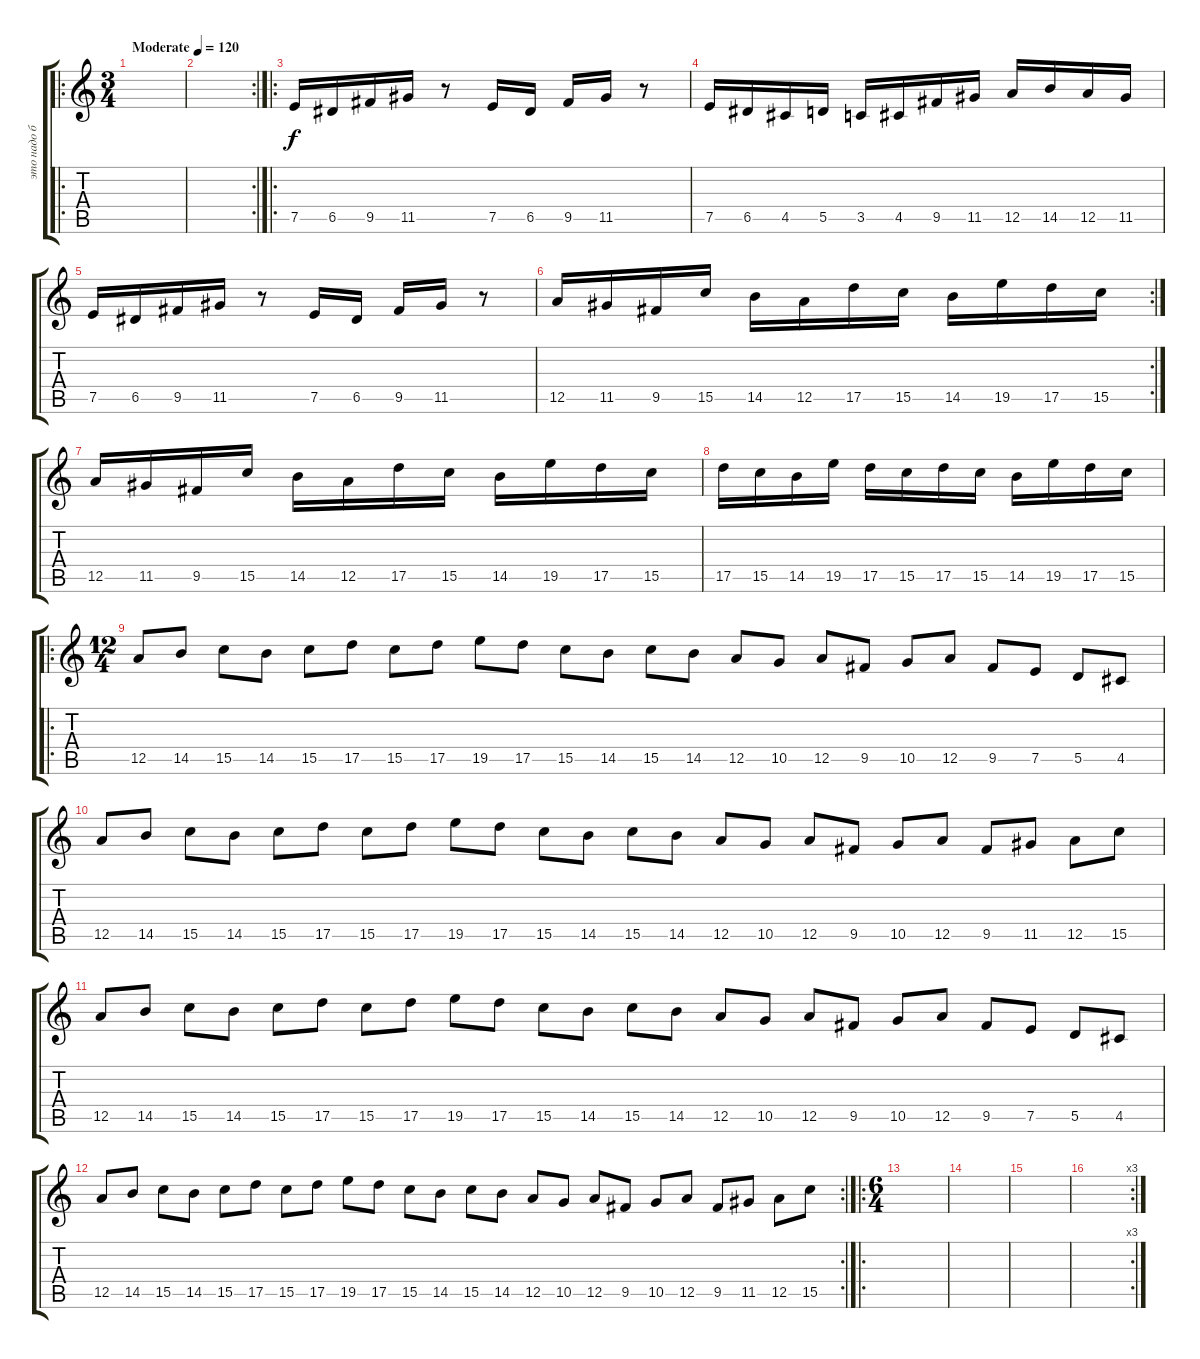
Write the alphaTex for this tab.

\track ("это надо басом сделать)" "это надо б") {instrument acousticguitarsteel}
\staff {score tabs}
\tuning (E4 B3 G3 D3 A2 E2) {hide}
\ro
\ts (3 4)
\tempo (120 "Moderate")
\clef g2
\ks c
|
\rc 2
|
\ro
7.5.16 6.5.16 9.5.16 11.5.16 r.8 7.5.16 6.5.16 9.5.16 11.5.16 r.8 |
7.5.16 6.5.16 4.5.16 5.5.16 3.5.16 4.5.16 9.5.16 11.5.16 12.5.16 14.5.16 12.5.16 11.5.16 |
7.5.16 6.5.16 9.5.16 11.5.16 r.8 7.5.16 6.5.16 9.5.16 11.5.16 r.8 |
\rc 2
12.5.16 11.5.16 9.5.16 15.5.16 14.5.16 12.5.16 17.5.16 15.5.16 14.5.16 19.5.16 17.5.16 15.5.16 |
12.5.16 11.5.16 9.5.16 15.5.16 14.5.16 12.5.16 17.5.16 15.5.16 14.5.16 19.5.16 17.5.16 15.5.16 |
17.5.16 15.5.16 14.5.16 19.5.16 17.5.16 15.5.16 17.5.16 15.5.16 14.5.16 19.5.16 17.5.16 15.5.16 |
\ro
\ts (12 4)
12.5.8 14.5.8 15.5.8 14.5.8 15.5.8 17.5.8 15.5.8 17.5.8 19.5.8 17.5.8 15.5.8 14.5.8 15.5.8 14.5.8 12.5.8 10.5.8 12.5.8 9.5.8 10.5.8 12.5.8 9.5.8 7.5.8 5.5.8 4.5.8 |
12.5.8 14.5.8 15.5.8 14.5.8 15.5.8 17.5.8 15.5.8 17.5.8 19.5.8 17.5.8 15.5.8 14.5.8 15.5.8 14.5.8 12.5.8 10.5.8 12.5.8 9.5.8 10.5.8 12.5.8 9.5.8 11.5.8 12.5.8 15.5.8 |
12.5.8 14.5.8 15.5.8 14.5.8 15.5.8 17.5.8 15.5.8 17.5.8 19.5.8 17.5.8 15.5.8 14.5.8 15.5.8 14.5.8 12.5.8 10.5.8 12.5.8 9.5.8 10.5.8 12.5.8 9.5.8 7.5.8 5.5.8 4.5.8 |
\rc 2
12.5.8 14.5.8 15.5.8 14.5.8 15.5.8 17.5.8 15.5.8 17.5.8 19.5.8 17.5.8 15.5.8 14.5.8 15.5.8 14.5.8 12.5.8 10.5.8 12.5.8 9.5.8 10.5.8 12.5.8 9.5.8 11.5.8 12.5.8 15.5.8 |
\ro
\ts (6 4)
|
|
|
\rc 3
